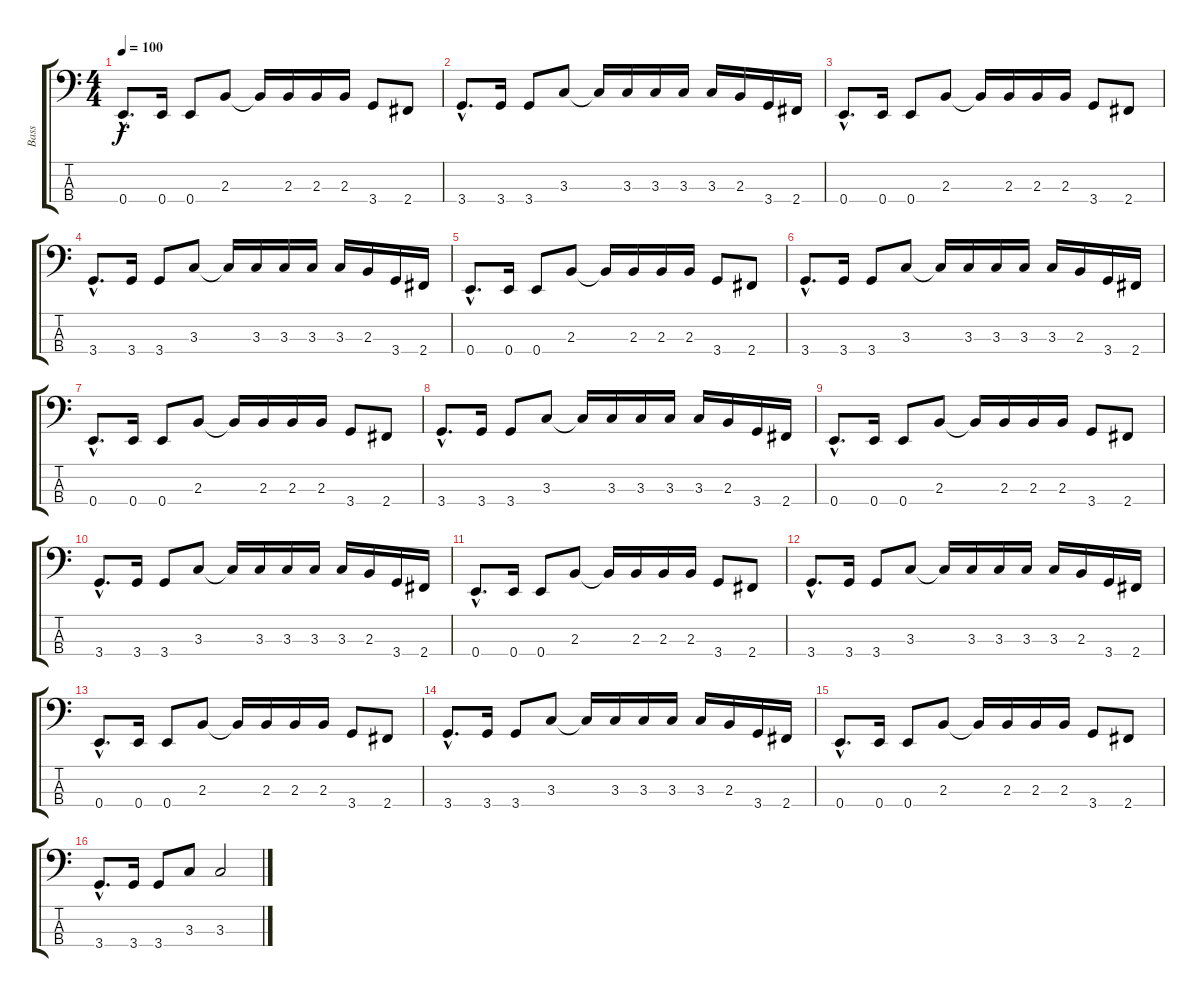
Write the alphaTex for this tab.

\track ("Bass" "Bass") {instrument electricbassfinger}
\staff {score tabs}
\tuning (G2 D2 A1 E1) {hide}
\ts (4 4)
\tempo 100
\clef f4
\ks c
0.4{hac}.8{d dy f} 0.4.16 0.4.8 2.3.8 2.3{t}.16 2.3.16 2.3.16 2.3.16 3.4.8 2.4.8 |
3.4{hac}.8{d} 3.4.16 3.4.8 3.3.8 3.3{t}.16 3.3.16 3.3.16 3.3.16 3.3.16 2.3.16 3.4.16 2.4.16 |
0.4{hac}.8{d} 0.4.16 0.4.8 2.3.8 2.3{t}.16 2.3.16 2.3.16 2.3.16 3.4.8 2.4.8 |
3.4{hac}.8{d} 3.4.16 3.4.8 3.3.8 3.3{t}.16 3.3.16 3.3.16 3.3.16 3.3.16 2.3.16 3.4.16 2.4.16 |
0.4{hac}.8{d} 0.4.16 0.4.8 2.3.8 2.3{t}.16 2.3.16 2.3.16 2.3.16 3.4.8 2.4.8 |
3.4{hac}.8{d} 3.4.16 3.4.8 3.3.8 3.3{t}.16 3.3.16 3.3.16 3.3.16 3.3.16 2.3.16 3.4.16 2.4.16 |
0.4{hac}.8{d} 0.4.16 0.4.8 2.3.8 2.3{t}.16 2.3.16 2.3.16 2.3.16 3.4.8 2.4.8 |
3.4{hac}.8{d} 3.4.16 3.4.8 3.3.8 3.3{t}.16 3.3.16 3.3.16 3.3.16 3.3.16 2.3.16 3.4.16 2.4.16 |
0.4{hac}.8{d} 0.4.16 0.4.8 2.3.8 2.3{t}.16 2.3.16 2.3.16 2.3.16 3.4.8 2.4.8 |
3.4{hac}.8{d} 3.4.16 3.4.8 3.3.8 3.3{t}.16 3.3.16 3.3.16 3.3.16 3.3.16 2.3.16 3.4.16 2.4.16 |
0.4{hac}.8{d} 0.4.16 0.4.8 2.3.8 2.3{t}.16 2.3.16 2.3.16 2.3.16 3.4.8 2.4.8 |
3.4{hac}.8{d} 3.4.16 3.4.8 3.3.8 3.3{t}.16 3.3.16 3.3.16 3.3.16 3.3.16 2.3.16 3.4.16 2.4.16 |
0.4{hac}.8{d} 0.4.16 0.4.8 2.3.8 2.3{t}.16 2.3.16 2.3.16 2.3.16 3.4.8 2.4.8 |
3.4{hac}.8{d} 3.4.16 3.4.8 3.3.8 3.3{t}.16 3.3.16 3.3.16 3.3.16 3.3.16 2.3.16 3.4.16 2.4.16 |
0.4{hac}.8{d} 0.4.16 0.4.8 2.3.8 2.3{t}.16 2.3.16 2.3.16 2.3.16 3.4.8 2.4.8 |
3.4{hac}.8{d} 3.4.16 3.4.8 3.3.8 3.3.2
